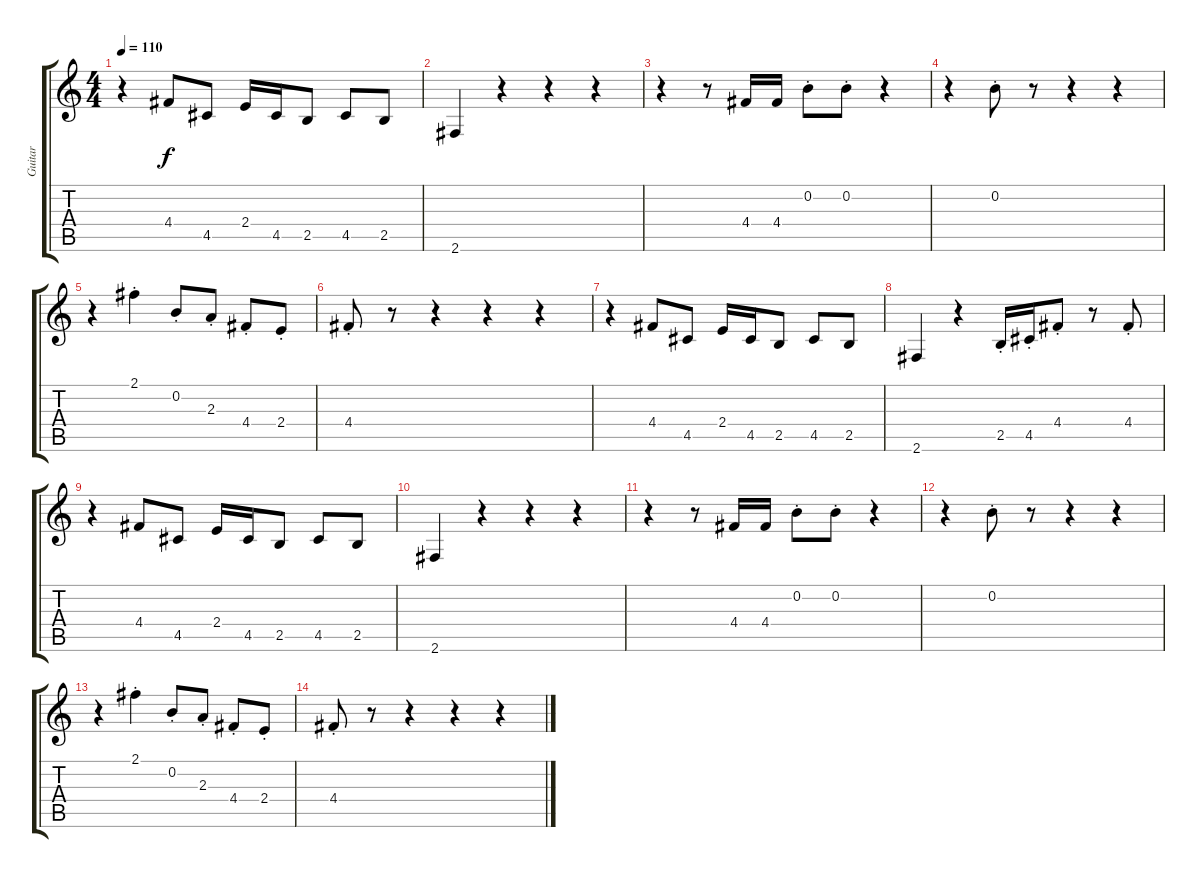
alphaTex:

\track ("Guitar" "Guitar") {instrument guitarharmonics}
\staff {score tabs}
\tuning (E4 B3 G3 D3 A2 E2) {hide}
\ts (4 4)
\tempo 110
\clef g2
\ks c
r.4{dy f} 4.4.8 4.5.8 2.4.16 4.5.16 2.5.8 4.5.8 2.5.8 |
2.6.4 r.4 r.4 r.4 |
r.4 r.8 4.4.16 4.4.16 0.2{st}.8 0.2{st}.8 r.4 |
r.4 0.2{st}.8 r.8 r.4 r.4 |
r.4 2.1{st}.4 0.2{st}.8 2.3{st}.8 4.4{st}.8 2.4{st}.8 |
4.4{st}.8 r.8 r.4 r.4 r.4 |
r.4 4.4.8 4.5.8 2.4.16 4.5.16 2.5.8 4.5.8 2.5.8 |
2.6.4 r.4 2.5{st}.16 4.5{st}.16 4.4{st}.8 r.8 4.4{st}.8 |
r.4 4.4.8 4.5.8 2.4.16 4.5.16 2.5.8 4.5.8 2.5.8 |
2.6.4 r.4 r.4 r.4 |
r.4 r.8 4.4.16 4.4.16 0.2{st}.8 0.2{st}.8 r.4 |
r.4 0.2{st}.8 r.8 r.4 r.4 |
r.4 2.1{st}.4 0.2{st}.8 2.3{st}.8 4.4{st}.8 2.4{st}.8 |
4.4{st}.8 r.8 r.4 r.4 r.4
